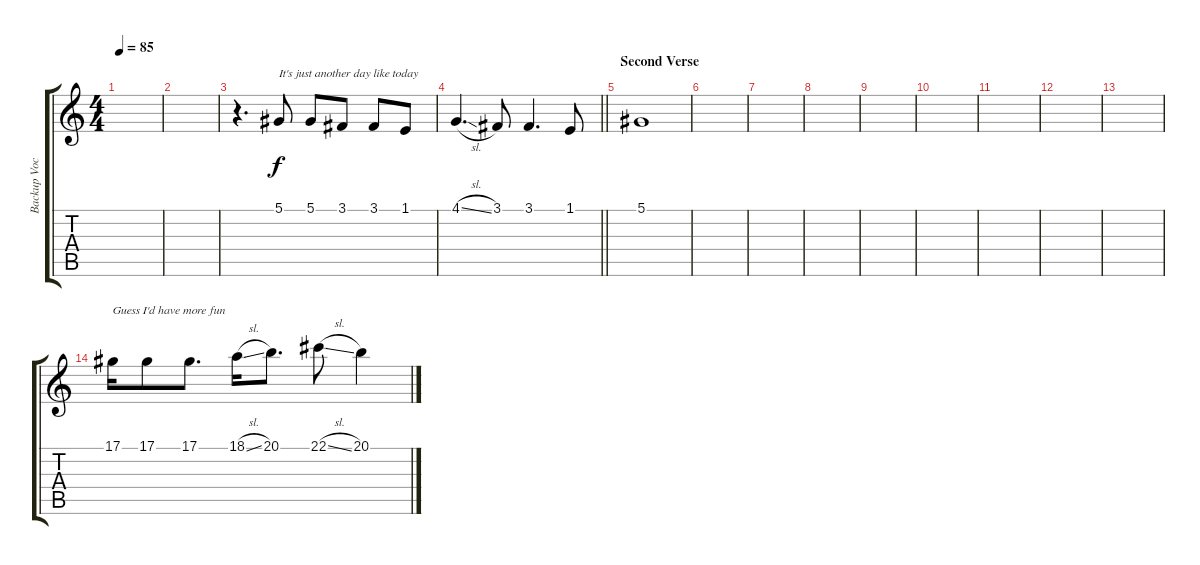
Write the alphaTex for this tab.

\track ("Backup Vocals" "Backup Voc") {instrument lead2sawtooth}
\staff {score tabs}
\tuning (Eb4 Bb3 Gb3 Db3 Ab2 Eb2) {hide}
\ts (4 4)
\tempo 85
\clef g2
\ks c
|
|
r.4{d} 5.1.8{txt "It's just another day like today"} 5.1.8 3.1.8 3.1.8 1.1.8 |
\barLineRight lightlight
4.1{sl}.4{d} 3.1.8 3.1.4{d} 1.1.8 |
\section ("" "Second Verse")
5.1.1 |
|
|
|
|
|
|
|
|
17.1.16{txt "Guess I'd have more fun"} 17.1.8 17.1.8{d} 18.1{sl}.16 20.1.8{d} 22.1{sl}.8 20.1.4
